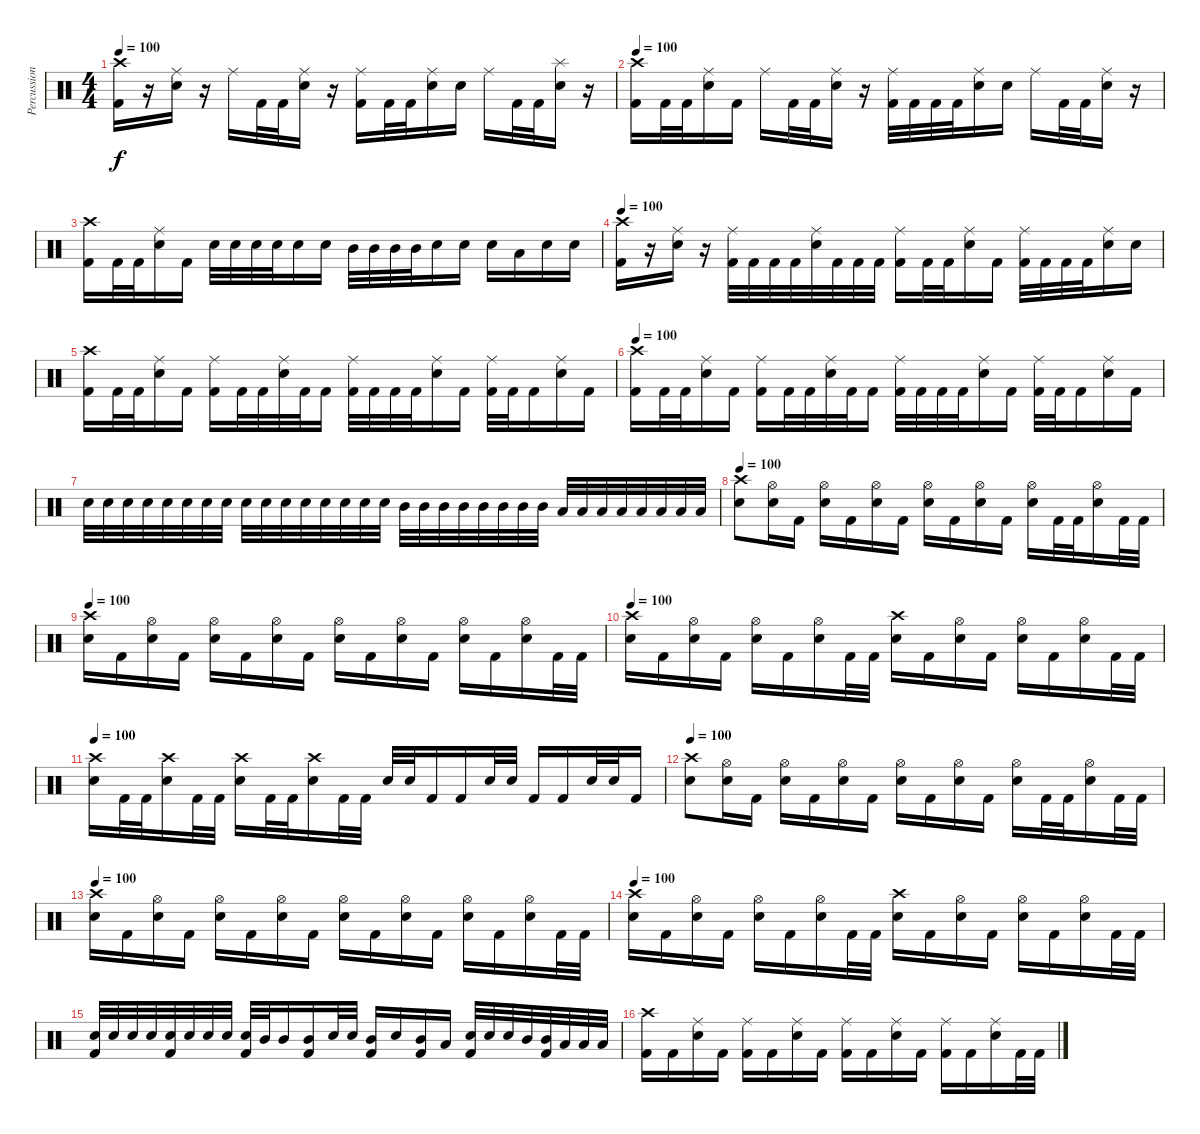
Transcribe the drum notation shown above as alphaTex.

\track ("Percussion" "Percussion") {instrument percussion}
\staff {score}
\articulation defaults
\ts (4 4)
\tempo 100
\clef neutral
\ks c
("Crash high (hit)" "Kick (hit) 2").16{dy f} r.16 ("Ride (middle)" "Electric Snare (hit)").16 r.16 "Ride (middle)".16 "Kick (hit) 2".32 "Kick (hit) 2".32 ("Ride (middle)" "Electric Snare (hit)").16 r.16 ("Ride (middle)" "Kick (hit) 2").16 "Kick (hit) 2".32 "Kick (hit) 2".32 ("Ride (middle)" "Electric Snare (hit)").16 "Electric Snare (hit)".16 "Ride (middle)".16 "Kick (hit) 2".32 "Kick (hit) 2".32 ("Splash (hit)" "Electric Snare (hit)").16 r.16 |
\tempo 100
("Crash high (hit)" "Kick (hit) 2").16 "Kick (hit) 2".32 "Kick (hit) 2".32 ("Ride (middle)" "Electric Snare (hit)").16 "Kick (hit) 2".16 "Ride (middle)".16 "Kick (hit) 2".32 "Kick (hit) 2".32 ("Ride (middle)" "Electric Snare (hit)").16 r.16 ("Ride (middle)" "Kick (hit) 2").32 "Kick (hit) 2".32 "Kick (hit) 2".32 "Kick (hit) 2".32 ("Ride (middle)" "Electric Snare (hit)").16 "Electric Snare (hit)".16 "Ride (middle)".16 "Kick (hit) 2".32 "Kick (hit) 2".32 ("Ride (middle)" "Electric Snare (hit)").16 r.16 |
("Crash high (hit)" "Kick (hit) 2").16 "Kick (hit) 2".32 "Kick (hit) 2".32 ("Ride (middle)" "Electric Snare (hit)").16 "Kick (hit) 2".16 "Electric Snare (hit)".32 "Electric Snare (hit)".32 "Electric Snare (hit)".32 "Electric Snare (hit)".32 "Electric Snare (hit)".16 "Electric Snare (hit)".16 "Mid Tom (hit)".32 "Mid Tom (hit)".32 "Mid Tom (hit)".32 "Mid Tom (hit)".32 "Electric Snare (hit)".16 "Electric Snare (hit)".16 "Electric Snare (hit)".16 "Low Tom (hit)".16 "Electric Snare (hit)".16 "Electric Snare (hit)".16 |
\tempo 100
("Crash high (hit)" "Kick (hit) 2").16 r.16 ("Ride (middle)" "Electric Snare (hit)").16 r.16 ("Ride (middle)" "Kick (hit) 2").32 "Kick (hit) 2".32 "Kick (hit) 2".32 "Kick (hit) 2".32 ("Ride (middle)" "Electric Snare (hit)").32 "Kick (hit) 2".32 "Kick (hit) 2".32 "Kick (hit) 2".32 ("Ride (middle)" "Kick (hit) 2").16 "Kick (hit) 2".32 "Kick (hit) 2".32 ("Ride (middle)" "Electric Snare (hit)").16 "Kick (hit) 2".16 ("Ride (middle)" "Kick (hit) 2").32 "Kick (hit) 2".32 "Kick (hit) 2".32 "Kick (hit) 2".32 ("Ride (middle)" "Electric Snare (hit)").16 "Electric Snare (hit)".16 |
("Crash high (hit)" "Kick (hit) 2").16 "Kick (hit) 2".32 "Kick (hit) 2".32 ("Ride (middle)" "Electric Snare (hit)").16 "Kick (hit) 2".16 ("Ride (middle)" "Kick (hit) 2").16 "Kick (hit) 2".32 "Kick (hit) 2".32 ("Ride (middle)" "Electric Snare (hit)").32 "Kick (hit) 2".32 "Kick (hit) 2".16 ("Ride (middle)" "Kick (hit) 2").32 "Kick (hit) 2".32 "Kick (hit) 2".32 "Kick (hit) 2".32 ("Ride (middle)" "Electric Snare (hit)").16 "Kick (hit) 2".16 ("Ride (middle)" "Kick (hit) 2").32 "Kick (hit) 2".32 "Kick (hit) 2".16 ("Ride (middle)" "Electric Snare (hit)").16 "Kick (hit) 2".16 |
\tempo 100
("Crash high (hit)" "Kick (hit) 2").16 "Kick (hit) 2".32 "Kick (hit) 2".32 ("Ride (middle)" "Electric Snare (hit)").16 "Kick (hit) 2".16 ("Ride (middle)" "Kick (hit) 2").16 "Kick (hit) 2".32 "Kick (hit) 2".32 ("Ride (middle)" "Electric Snare (hit)").32 "Kick (hit) 2".32 "Kick (hit) 2".16 ("Ride (middle)" "Kick (hit) 2").32 "Kick (hit) 2".32 "Kick (hit) 2".32 "Kick (hit) 2".32 ("Ride (middle)" "Electric Snare (hit)").16 "Kick (hit) 2".16 ("Ride (middle)" "Kick (hit) 2").32 "Kick (hit) 2".32 "Kick (hit) 2".16 ("Ride (middle)" "Electric Snare (hit)").16 "Kick (hit) 2".16 |
"Electric Snare (hit)".32 "Electric Snare (hit)".32 "Electric Snare (hit)".32 "Electric Snare (hit)".32 "Electric Snare (hit)".32 "Electric Snare (hit)".32 "Electric Snare (hit)".32 "Electric Snare (hit)".32 "Electric Snare (hit)".32 "Electric Snare (hit)".32 "Electric Snare (hit)".32 "Electric Snare (hit)".32 "Electric Snare (hit)".32 "Electric Snare (hit)".32 "Electric Snare (hit)".32 "Electric Snare (hit)".32 "Mid Tom (hit)".32 "Mid Tom (hit)".32 "Mid Tom (hit)".32 "Mid Tom (hit)".32 "Mid Tom (hit)".32 "Mid Tom (hit)".32 "Mid Tom (hit)".32 "Mid Tom (hit)".32 "Low Tom (hit)".32 "Low Tom (hit)".32 "Low Tom (hit)".32 "Low Tom (hit)".32 "Low Tom (hit)".32 "Low Tom (hit)".32 "Low Tom (hit)".32 "Low Tom (hit)".32 |
\tempo 100
("Crash high (hit)" "Electric Snare (hit)").8 ("Hi-Hat (open)" "Electric Snare (hit)").16 "Kick (hit) 2".16 ("Hi-Hat (open)" "Electric Snare (hit)").16 "Kick (hit) 2".16 ("Hi-Hat (open)" "Electric Snare (hit)").16 "Kick (hit) 2".16 ("Hi-Hat (open)" "Electric Snare (hit)").16 "Kick (hit) 2".16 ("Hi-Hat (open)" "Electric Snare (hit)").16 "Kick (hit) 2".16 ("Hi-Hat (open)" "Electric Snare (hit)").16 "Kick (hit) 2".32 "Kick (hit) 2".32 ("Hi-Hat (open)" "Electric Snare (hit)").16 "Kick (hit) 2".32 "Kick (hit) 2".32 |
\tempo 100
("Crash high (hit)" "Electric Snare (hit)").16 "Kick (hit) 2".16 ("Hi-Hat (open)" "Electric Snare (hit)").16 "Kick (hit) 2".16 ("Hi-Hat (open)" "Electric Snare (hit)").16 "Kick (hit) 2".16 ("Hi-Hat (open)" "Electric Snare (hit)").16 "Kick (hit) 2".16 ("Hi-Hat (open)" "Electric Snare (hit)").16 "Kick (hit) 2".16 ("Hi-Hat (open)" "Electric Snare (hit)").16 "Kick (hit) 2".16 ("Hi-Hat (open)" "Electric Snare (hit)").16 "Kick (hit) 2".16 ("Hi-Hat (open)" "Electric Snare (hit)").16 "Kick (hit) 2".32 "Kick (hit) 2".32 |
\tempo 100
("Crash high (hit)" "Electric Snare (hit)").16 "Kick (hit) 2".16 ("Hi-Hat (open)" "Electric Snare (hit)").16 "Kick (hit) 2".16 ("Hi-Hat (open)" "Electric Snare (hit)").16 "Kick (hit) 2".16 ("Hi-Hat (open)" "Electric Snare (hit)").16 "Kick (hit) 2".32 "Kick (hit) 2".32 ("Crash high (hit)" "Electric Snare (hit)").16 "Kick (hit) 2".16 ("Hi-Hat (open)" "Electric Snare (hit)").16 "Kick (hit) 2".16 ("Hi-Hat (open)" "Electric Snare (hit)").16 "Kick (hit) 2".16 ("Hi-Hat (open)" "Electric Snare (hit)").16 "Kick (hit) 2".32 "Kick (hit) 2".32 |
\tempo 100
("Crash high (hit)" "Electric Snare (hit)").16 "Kick (hit) 2".32 "Kick (hit) 2".32 ("Crash high (hit)" "Electric Snare (hit)").16 "Kick (hit) 2".32 "Kick (hit) 2".32 ("Crash high (hit)" "Electric Snare (hit)").16 "Kick (hit) 2".32 "Kick (hit) 2".32 ("Crash high (hit)" "Electric Snare (hit)").16 "Kick (hit) 2".32 "Kick (hit) 2".32 "Electric Snare (hit)".32 "Electric Snare (hit)".32 "Kick (hit) 2".16 "Kick (hit) 2".16 "Electric Snare (hit)".32 "Electric Snare (hit)".32 "Kick (hit) 2".16 "Kick (hit) 2".16 "Electric Snare (hit)".32 "Electric Snare (hit)".32 "Kick (hit) 2".16 |
\tempo 100
("Crash high (hit)" "Electric Snare (hit)").8 ("Hi-Hat (open)" "Electric Snare (hit)").16 "Kick (hit) 2".16 ("Hi-Hat (open)" "Electric Snare (hit)").16 "Kick (hit) 2".16 ("Hi-Hat (open)" "Electric Snare (hit)").16 "Kick (hit) 2".16 ("Hi-Hat (open)" "Electric Snare (hit)").16 "Kick (hit) 2".16 ("Hi-Hat (open)" "Electric Snare (hit)").16 "Kick (hit) 2".16 ("Hi-Hat (open)" "Electric Snare (hit)").16 "Kick (hit) 2".32 "Kick (hit) 2".32 ("Hi-Hat (open)" "Electric Snare (hit)").16 "Kick (hit) 2".32 "Kick (hit) 2".32 |
\tempo 100
("Crash high (hit)" "Electric Snare (hit)").16 "Kick (hit) 2".16 ("Hi-Hat (open)" "Electric Snare (hit)").16 "Kick (hit) 2".16 ("Hi-Hat (open)" "Electric Snare (hit)").16 "Kick (hit) 2".16 ("Hi-Hat (open)" "Electric Snare (hit)").16 "Kick (hit) 2".16 ("Hi-Hat (open)" "Electric Snare (hit)").16 "Kick (hit) 2".16 ("Hi-Hat (open)" "Electric Snare (hit)").16 "Kick (hit) 2".16 ("Hi-Hat (open)" "Electric Snare (hit)").16 "Kick (hit) 2".16 ("Hi-Hat (open)" "Electric Snare (hit)").16 "Kick (hit) 2".32 "Kick (hit) 2".32 |
\tempo 100
("Crash high (hit)" "Electric Snare (hit)").16 "Kick (hit) 2".16 ("Hi-Hat (open)" "Electric Snare (hit)").16 "Kick (hit) 2".16 ("Hi-Hat (open)" "Electric Snare (hit)").16 "Kick (hit) 2".16 ("Hi-Hat (open)" "Electric Snare (hit)").16 "Kick (hit) 2".32 "Kick (hit) 2".32 ("Crash high (hit)" "Electric Snare (hit)").16 "Kick (hit) 2".16 ("Hi-Hat (open)" "Electric Snare (hit)").16 "Kick (hit) 2".16 ("Hi-Hat (open)" "Electric Snare (hit)").16 "Kick (hit) 2".16 ("Hi-Hat (open)" "Electric Snare (hit)").16 "Kick (hit) 2".32 "Kick (hit) 2".32 |
("Electric Snare (hit)" "Kick (hit) 2").32 "Electric Snare (hit)".32 "Electric Snare (hit)".32 "Electric Snare (hit)".32 ("Electric Snare (hit)" "Kick (hit) 2").32 "Electric Snare (hit)".32 "Electric Snare (hit)".32 "Electric Snare (hit)".32 ("Electric Snare (hit)" "Kick (hit) 2").32 "Mid Tom (hit)".32 "Mid Tom (hit)".16 ("Mid Tom (hit)" "Kick (hit) 2").16 "Electric Snare (hit)".32 "Electric Snare (hit)".32 ("Mid Tom (hit)" "Kick (hit) 2").16 "Electric Snare (hit)".16 ("Mid Tom (hit)" "Kick (hit) 2").16 "Low Tom (hit)".16 ("Electric Snare (hit)" "Kick (hit) 2").32 "Electric Snare (hit)".32 "Electric Snare (hit)".32 "Mid Tom (hit)".32 ("Mid Tom (hit)" "Kick (hit) 2").32 "Low Tom (hit)".32 "Low Tom (hit)".32 "Low Tom (hit)".32 |
("Crash high (hit)" "Kick (hit) 2").16 "Kick (hit) 2".16 ("Ride (middle)" "Electric Snare (hit)").16 "Kick (hit) 2".16 ("Ride (middle)" "Kick (hit) 2").16 "Kick (hit) 2".16 ("Ride (middle)" "Electric Snare (hit)").16 "Kick (hit) 2".16 ("Ride (middle)" "Kick (hit) 2").16 "Kick (hit) 2".16 ("Ride (middle)" "Electric Snare (hit)").16 "Kick (hit) 2".16 ("Ride (middle)" "Kick (hit) 2").16 "Kick (hit) 2".16 ("Ride (middle)" "Electric Snare (hit)").16 "Kick (hit) 2".32 "Kick (hit) 2".32
